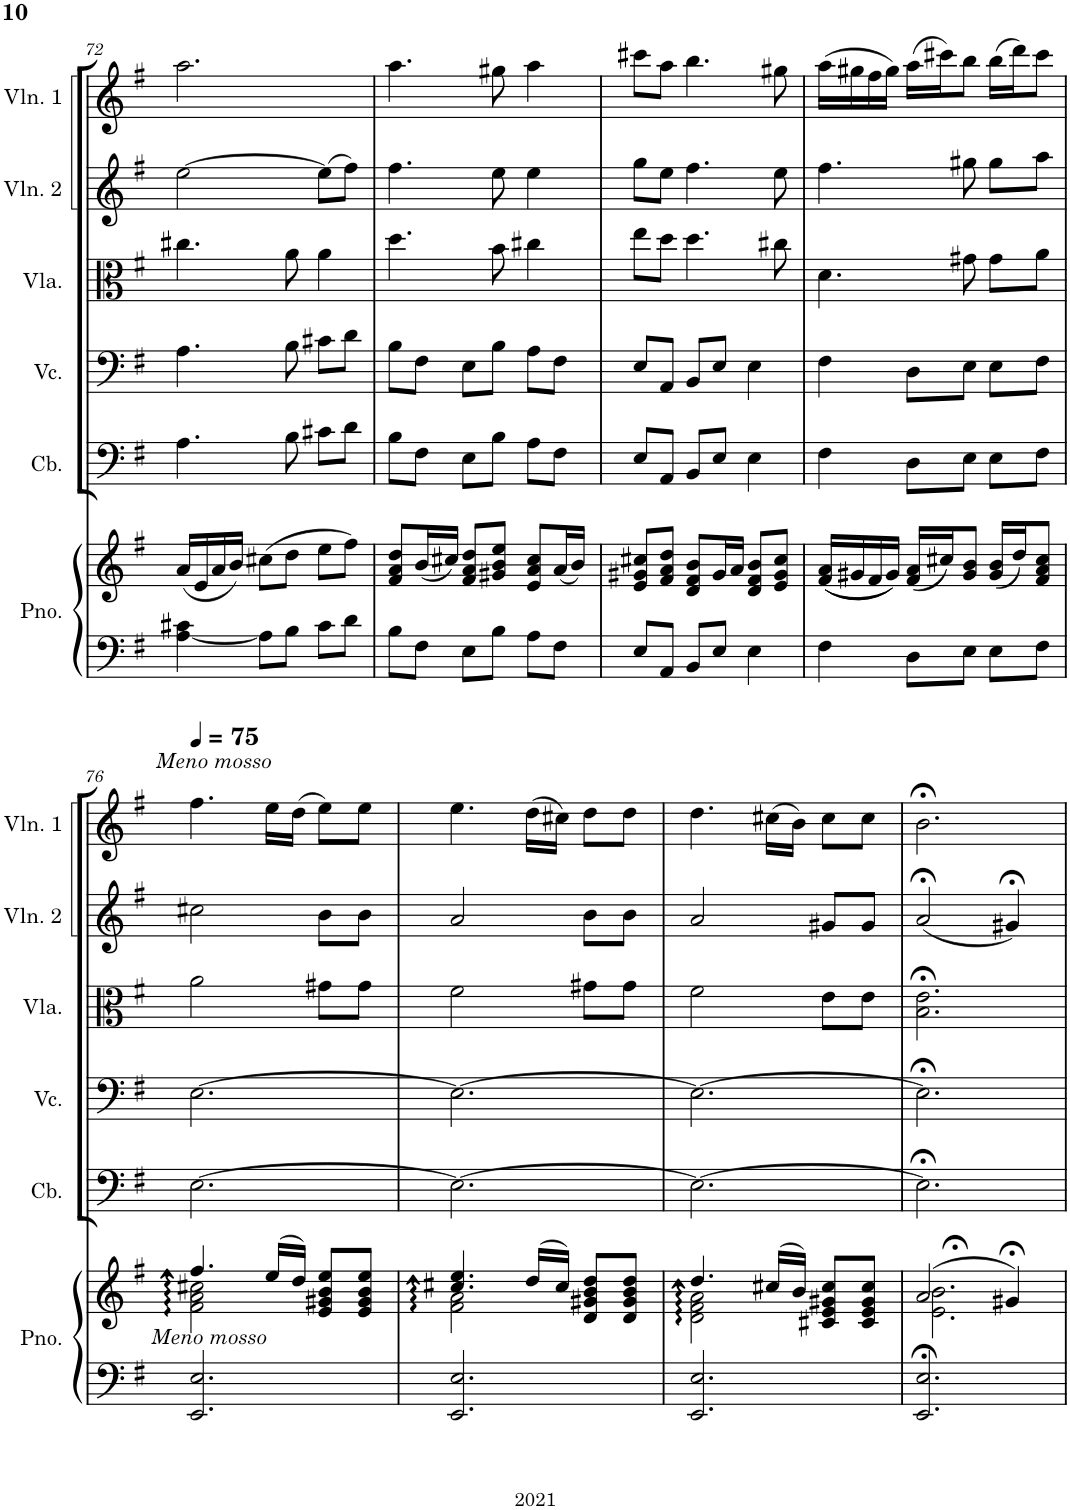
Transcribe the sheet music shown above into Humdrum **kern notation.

**kern	**kern	**kern	**kern	**kern	**kern	**kern
*part6	*part6	*part5	*part4	*part3	*part2	*part1
*staff7	*staff6	*staff5	*staff4	*staff3	*staff2	*staff1
*I"Piano	*	*I"Contrabass	*I"Violoncello	*I"Viola	*I"Violin 2	*I"Violin 1
*I'Pno.	*	*I'Cb.	*I'Vc.	*I'Vla.	*I'Vln. 2	*I'Vln. 1
!!LO:PB:g=z
*clefF4	*clefG2	*clefF4	*clefF4	*clefC3	*clefG2	*clefG2
*	*	*Trd7c12	*	*	*	*
*k[f#]	*k[f#]	*k[f#]	*k[f#]	*k[f#]	*k[f#]	*k[f#]
*M3/4	*M3/4	*M3/4	*M3/4	*M3/4	*M3/4	*M3/4
=72	=72	=72	=72	=72	=72	=72
[4A\ 4c#X\	(16a/LL	4.A\	4.A\	4.cc#X\	[2ee\	2.aa\
.	16e/	.	.	.	.	.
.	16a/	.	.	.	.	.
.	16b/JJ)	.	.	.	.	.
8A\L]	(8cc#X\L	.	.	.	.	.
8B\J	8dd\J	8B\	8B\	8a\	.	.
8c#\L	8ee\L	8c#X\L	8c#X\L	4a\	(8ee\L]	.
8d\J	8ff#\J)	8d\J	8d\J	.	8ff#\J)	.
=73	=73	=73	=73	=73	=73	=73
8B\L	8f#/ 8a/ 8dd/L	8B\L	8B\L	4.dd\	4.ff#\	4.aa\
8F#\J	(16b/L	8F#\J	8F#\J	.	.	.
.	16cc#X/JJ)	.	.	.	.	.
8E\L	8f#/ 8a/ 8dd/L	8E\L	8E\L	.	.	.
8B\J	8g#X/ 8b/ 8ee/J	8B\J	8B\J	8b\	8ee\	8gg#X\
8A\L	8e/ 8a/ 8cc#/L	8A\L	8A\L	4cc#X\	4ee\	4aa\
8F#\J	(16a/L	8F#\J	8F#\J	.	.	.
.	16b/JJ)	.	.	.	.	.
=74	=74	=74	=74	=74	=74	=74
8E/L	8e/ 8g#X/ 8cc#X/L	8E/L	8E/L	8ee\L	8gg\L	8ccc#X\L
8AA/J	8f#/ 8a/ 8dd/J	8AA/J	8AA/J	8dd\J	8ee\J	8aa\J
8BB/L	8d/ 8f#/ 8b/L	8BB/L	8BB/L	4.dd\	4.ff#\	4.bb\
8E/J	16g#/L	8E/J	8E/J	.	.	.
.	16a/JJ	.	.	.	.	.
4E\	8d/ 8f#/ 8b/L	4E\	4E\	.	.	.
.	8e/ 8g#/ 8cc#/J	.	.	8cc#X\	8ee\	8gg#X\
=75	=75	=75	=75	=75	=75	=75
4F#\	((16f#/ 16a/LL	4F#\	4F#\	4.d\	4.ff#\	(16aa\LL
.	16g#X/	.	.	.	.	16gg#X\
.	16f#/	.	.	.	.	16ff#\
.	16g#/JJ))	.	.	.	.	16gg#\JJ)
8D\L	(16f#/ 16a/LL	8D\L	8D\L	.	.	(16aa\LL
.	16cc#X/J)	.	.	.	.	16ccc#X\J)
8E\J	8g#/ 8b/J	8E\J	8E\J	8g#X\	8gg#X\	8bb\J
8E\L	(16g#/ 16b/LL	8E\L	8E\L	8g#\L	8gg#\L	(16bb\LL
.	16dd/J)	.	.	.	.	16ddd\J)
8F#\J	8f#/ 8a/ 8cc#/J	8F#\J	8F#\J	8a\J	8aa\J	8ccc#\J
!!LO:LB:g=z
=76	=76	=76	=76	=76	=76	=76
*	*	*	*	*	*	*MM75
*	*^	*	*	*	*	*
!	!	!	!	!	!	!	!LO:TX:a:i:t=Meno mosso
!	!LO:TX:b:i:t=Meno mosso	!	!	!	!	!	!
2.EE/ 2.E/	4.ff#/	2f#\:: 2a\:: 2cc#X\::	[2.E\	[2.E\	2a\	2cc#X\	4.ff#\
.	(16ee/LL	.	.	.	.	.	16ee\LL
.	16dd/JJ)	.	.	.	.	.	(16dd\JJ
.	8e/ 8g#X/ 8b/ 8ee/L	4ryy	.	.	8g#X\L	8b\L	8ee\L)
.	8e/ 8g#/ 8b/ 8ee/J	.	.	.	8g#\J	8b\J	8ee\J
=77	=77	=77	=77	=77	=77	=77	=77
2.EE/ 2.E/	4.cc#X/ 4.ee/	2f#\:: 2a\::	2.E\_	2.E\_	2f#\	2a/	4.ee\
.	(16dd/LL	.	.	.	.	.	(16dd\LL
.	16cc#/JJ)	.	.	.	.	.	16cc#X\JJ)
.	8d/ 8g#X/ 8b/ 8dd/L	4ryy	.	.	8g#X\L	8b\L	8dd\L
.	8d/ 8g#/ 8b/ 8dd/J	.	.	.	8g#\J	8b\J	8dd\J
=78	=78	=78	=78	=78	=78	=78	=78
2.EE/ 2.E/	4.dd/	2d\:: 2f#\:: 2a\::	2.E\_	2.E\_	2f#\	2a/	4.dd\
.	(16cc#X/LL	.	.	.	.	.	(16cc#X\LL
.	16b/JJ)	.	.	.	.	.	16b\JJ)
.	8c#X/ 8e/ 8g#X/ 8cc#/L	4ryy	.	.	8e\L	8g#X/L	8cc#\L
.	8c#/ 8e/ 8g#/ 8cc#/J	.	.	.	8e\J	8g#/J	8cc#\J
=79	=79	=79	=79	=79	=79	=79	=79
2.EE/;< 2.E/;<	(>2a/	2.e\;< 2.b\;<	2.E;<\]	2.E;<\]	2.B\;< 2.e\;<	(2a;</	2.b;<\
.	4g#X;</)	.	.	.	.	4g#X;</)	.
*	*v	*v	*	*	*	*	*
=	=	=	=	=	=	=
*-	*-	*-	*-	*-	*-	*-
